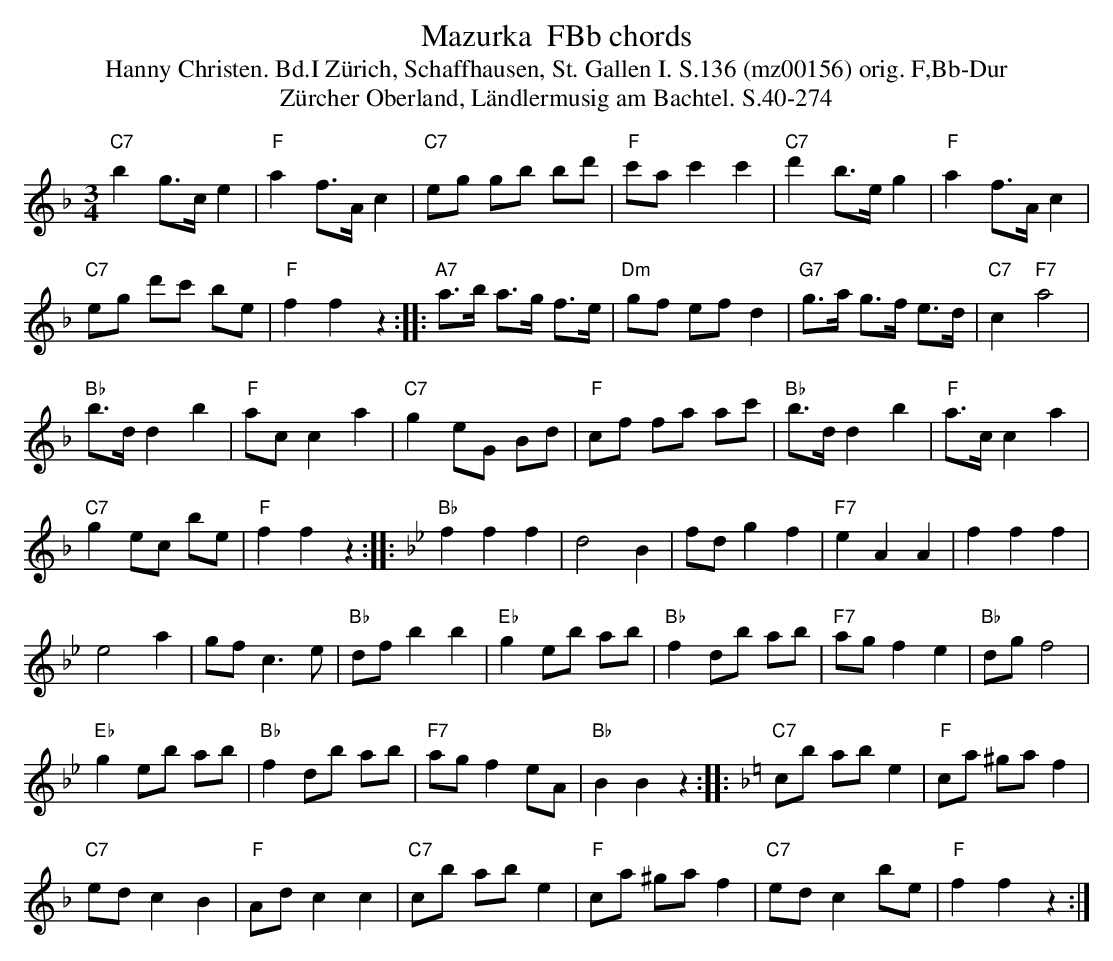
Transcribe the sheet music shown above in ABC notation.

X:1
T: Mazurka  FBb chords
T:Hanny Christen. Bd.I Zürich, Schaffhausen, St. Gallen I. S.136 (mz00156) orig. F,Bb-Dur
T: Z\"urcher Oberland, L\"andlermusig am Bachtel. S.40-274
M:3/4
L:1/8
K:F %%MIDI gchordon
"C7"b2g>c e2 | "F"a2f>Ac2 | "C7"eg gb bd' | "F"c'ac'2c'2 | "C7"d'2b>eg2 | "F"a2f>Ac2 |
"C7"eg d'c' be | "F"f2f2z2 :: "A7"a>b a>g f>e | "Dm"gf efd2 | "G7"g>a g>f e>d | "C7"c2"F7"a4 |
"Bb"b>dd2b2 | "F"acc2a2 | "C7"g2eG Bd | "F"cf fa ac' | "Bb"b>dd2b2 | "F"a>cc2a2 |
"C7"g2ec be | "F"f2f2z2 :: [K:Bb] "Bb"f2f2f2 | d4B2 | fdg2f2 | "F7"e2A2A2 | f2f2f2 |
e4a2 | gf c3e | "Bb"dfb2b2 | "Eb"g2eb ab | "Bb"f2db ab | "F7"ag f2e2 | "Bb"dgf4 |
"Eb"g2eb ab | "Bb"f2 db ab | "F7"agf2eA | "Bb"B2B2z2 :: [K:F] "C7"cb abe2 | "F"ca ^gaf2 |
"C7"edc2B2 | "F"Adc2c2 | "C7"cb abe2 | "F"ca ^gaf2 | "C7"edc2be | "F"f2f2z2 :|
